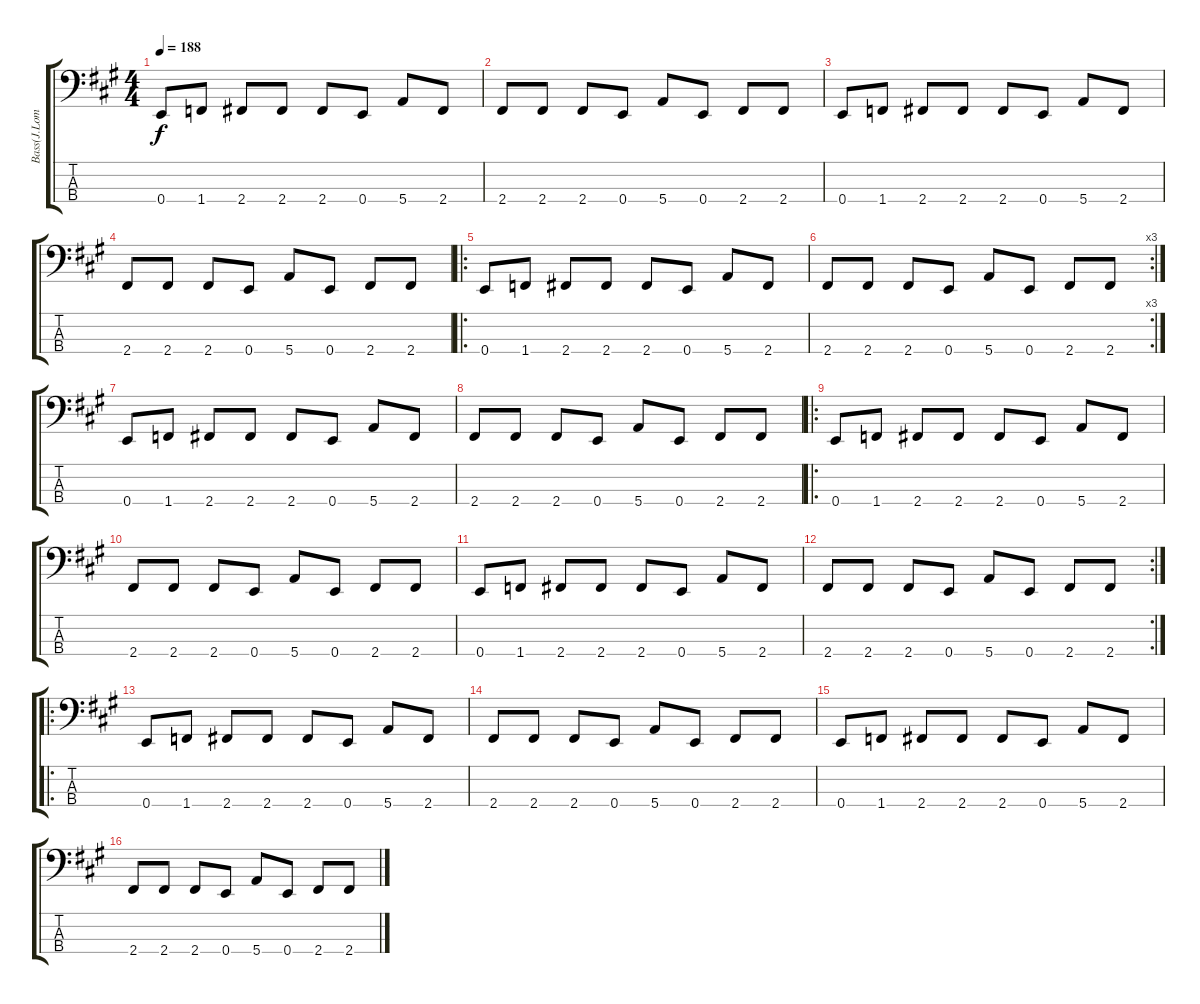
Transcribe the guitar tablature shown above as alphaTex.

\track ("Bass(J.Lomenzo)" "Bass(J.Lom") {instrument electricbasspick}
\staff {score tabs}
\tuning (G2 D2 A1 E1) {hide}
\ts (4 4)
\tempo 188
\clef f4
\ks a
0.4.8{dy f} 1.4.8 2.4.8 2.4.8 2.4.8 0.4.8 5.4.8 2.4.8 |
2.4.8 2.4.8 2.4.8 0.4.8 5.4.8 0.4.8 2.4.8 2.4.8 |
0.4.8 1.4.8 2.4.8 2.4.8 2.4.8 0.4.8 5.4.8 2.4.8 |
2.4.8 2.4.8 2.4.8 0.4.8 5.4.8 0.4.8 2.4.8 2.4.8 |
\ro
0.4.8 1.4.8 2.4.8 2.4.8 2.4.8 0.4.8 5.4.8 2.4.8 |
\rc 3
2.4.8 2.4.8 2.4.8 0.4.8 5.4.8 0.4.8 2.4.8 2.4.8 |
0.4.8 1.4.8 2.4.8 2.4.8 2.4.8 0.4.8 5.4.8 2.4.8 |
2.4.8 2.4.8 2.4.8 0.4.8 5.4.8 0.4.8 2.4.8 2.4.8 |
\ro
0.4.8 1.4.8 2.4.8 2.4.8 2.4.8 0.4.8 5.4.8 2.4.8 |
2.4.8 2.4.8 2.4.8 0.4.8 5.4.8 0.4.8 2.4.8 2.4.8 |
0.4.8 1.4.8 2.4.8 2.4.8 2.4.8 0.4.8 5.4.8 2.4.8 |
\rc 2
2.4.8 2.4.8 2.4.8 0.4.8 5.4.8 0.4.8 2.4.8 2.4.8 |
\ro
0.4.8 1.4.8 2.4.8 2.4.8 2.4.8 0.4.8 5.4.8 2.4.8 |
2.4.8 2.4.8 2.4.8 0.4.8 5.4.8 0.4.8 2.4.8 2.4.8 |
0.4.8 1.4.8 2.4.8 2.4.8 2.4.8 0.4.8 5.4.8 2.4.8 |
2.4.8 2.4.8 2.4.8 0.4.8 5.4.8 0.4.8 2.4.8 2.4.8
